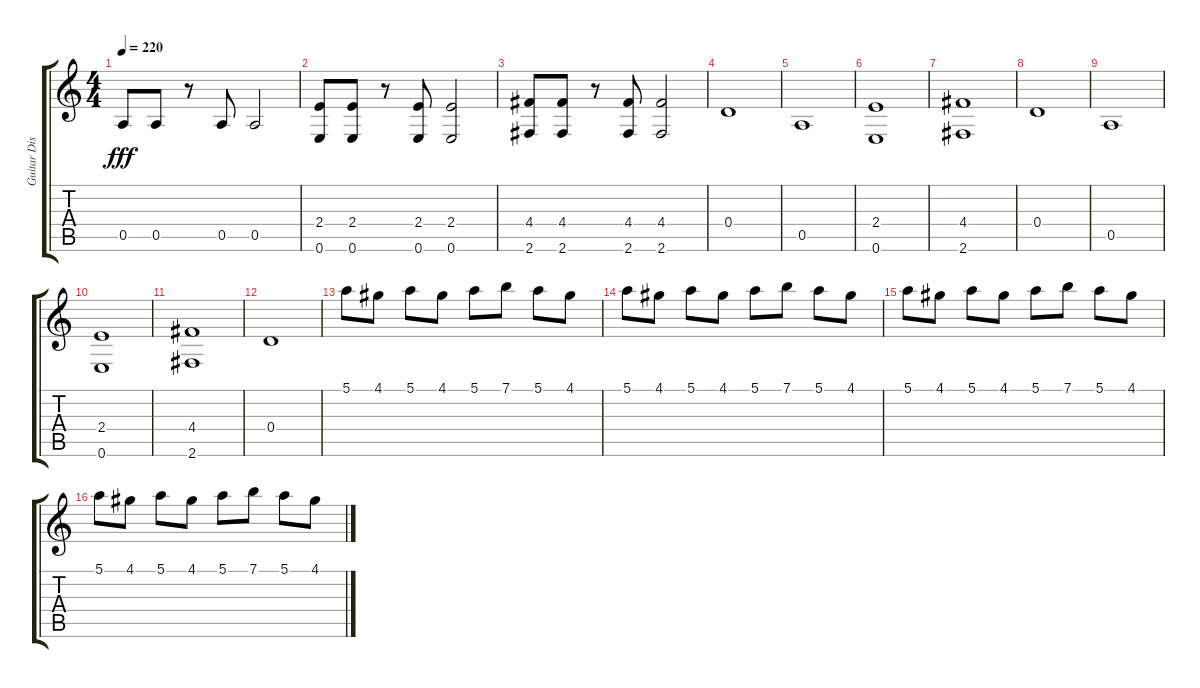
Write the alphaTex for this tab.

\track ("Guitar Distorted" "Guitar Dis") {instrument distortionguitar}
\staff {score tabs}
\tuning (E4 B3 G3 D3 A2 E2) {hide}
\ts (4 4)
\tempo 220
\clef g2
\ks c
0.5.8{dy fff} 0.5.8 r.8 0.5.8 0.5.2 |
(2.4 0.6).8 (2.4 0.6).8 r.8 (2.4 0.6).8 (2.4 0.6).2 |
(4.4 2.6).8 (4.4 2.6).8 r.8 (4.4 2.6).8 (4.4 2.6).2 |
0.4.1 |
0.5.1 |
(2.4 0.6).1 |
(4.4 2.6).1 |
0.4.1 |
0.5.1 |
(2.4 0.6).1 |
(4.4 2.6).1 |
0.4.1 |
5.1.8 4.1.8 5.1.8 4.1.8 5.1.8 7.1.8 5.1.8 4.1.8 |
5.1.8 4.1.8 5.1.8 4.1.8 5.1.8 7.1.8 5.1.8 4.1.8 |
5.1.8 4.1.8 5.1.8 4.1.8 5.1.8 7.1.8 5.1.8 4.1.8 |
5.1.8 4.1.8 5.1.8 4.1.8 5.1.8 7.1.8 5.1.8 4.1.8
